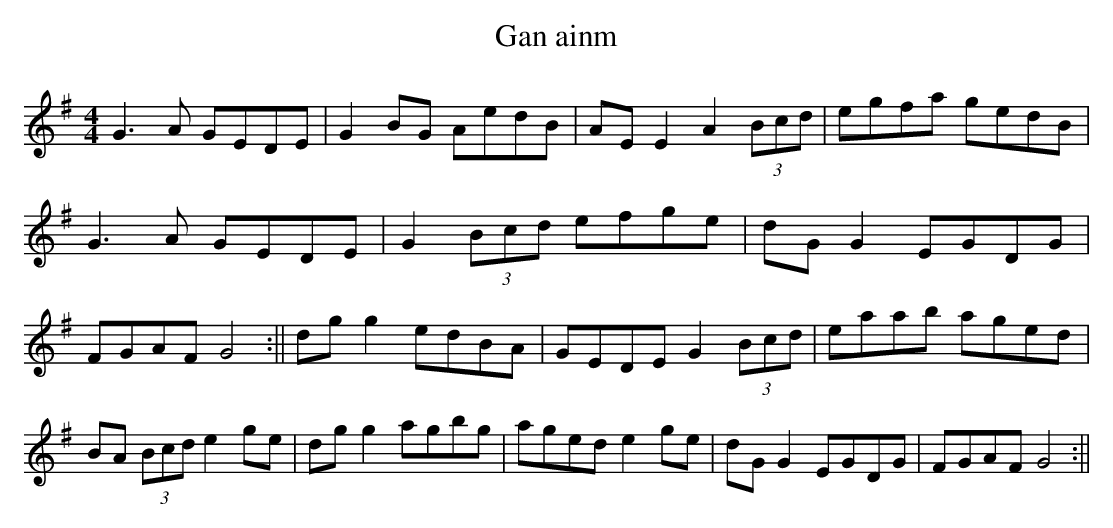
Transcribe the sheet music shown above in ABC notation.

X:1
T:Gan ainm
M:4/4
L:1/8
K:G
G3A GEDE|G2BG AedB|AEE2 A2(3Bcd|egfa gedB|\
G3A GEDE|G2(3Bcd efge|dGG2 EGDG|FGAF G4:||\
dgg2 edBA|GEDE G2(3Bcd|eaab aged|BA (3Bcd e2ge|\
dgg2 agbg|aged e2ge|dGG2 EGDG|FGAF G4:||
